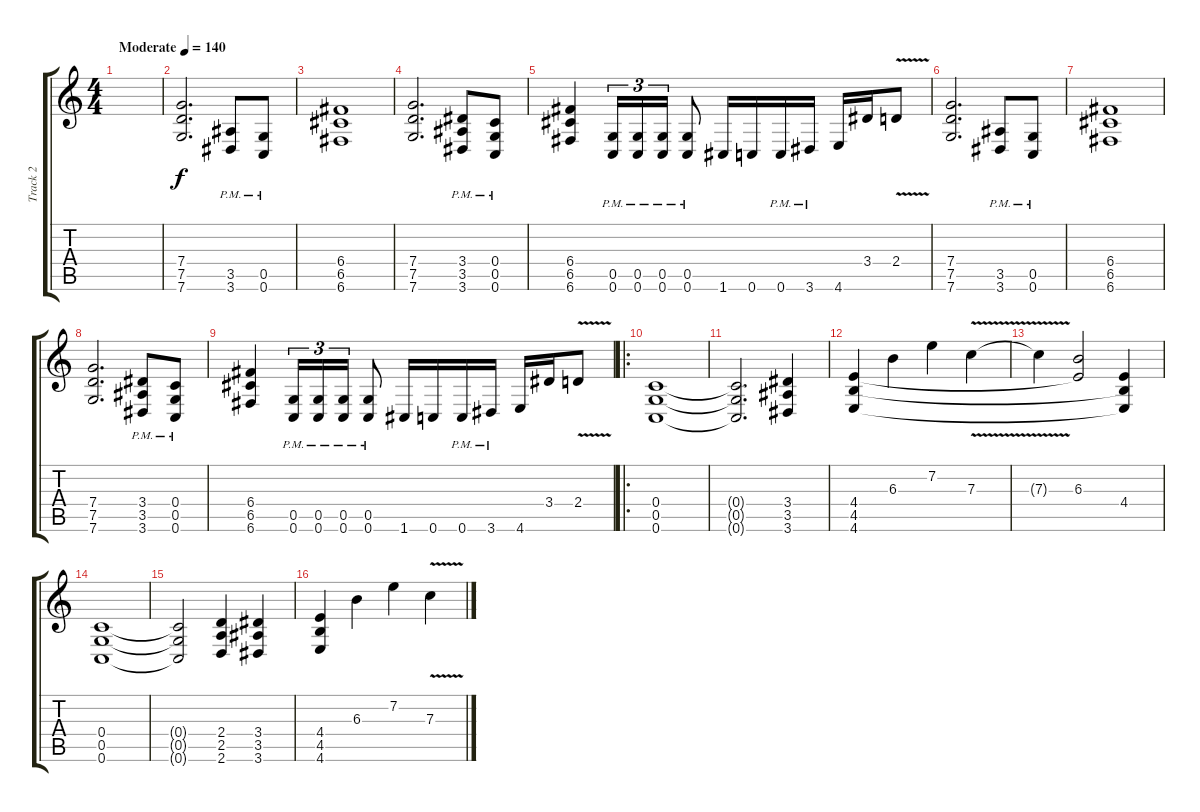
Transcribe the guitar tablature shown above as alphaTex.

\track ("Track 2" "Track 2") {instrument distortionguitar}
\staff {score tabs}
\tuning (D4 A3 F3 C3 G2 C2) {hide}
\ts (4 4)
\tempo (140 "Moderate")
\clef g2
\ks c
|
(7.4 7.5 7.6).2{d} (3.5{pm} 3.6{pm}).8 (0.5{pm} 0.6{pm}).8 |
(6.4 6.5 6.6).1 |
(7.4 7.5 7.6).2{d} (3.4{pm} 3.5{pm} 3.6{pm}).8 (0.4{pm} 0.5{pm} 0.6{pm}).8 |
(6.4 6.5 6.6).4 (0.5{pm} 0.6{pm}).16{tu (3 2)} (0.5{pm} 0.6{pm}).16{tu (3 2)} (0.5{pm} 0.6).16{tu (3 2)} (0.5{pm} 0.6{pm}).8 1.6.16 0.6.16 0.6{pm}.16 3.6{pm}.16 4.6.16 3.4.16 2.4{v}.8 |
(7.4 7.5 7.6).2{d} (3.5{pm} 3.6{pm}).8 (0.5{pm} 0.6{pm}).8 |
(6.4 6.5 6.6).1 |
(7.4 7.5 7.6).2{d} (3.4{pm} 3.5{pm} 3.6{pm}).8 (0.4{pm} 0.5{pm} 0.6{pm}).8 |
(6.4 6.5 6.6).4 (0.5{pm} 0.6{pm}).16{tu (3 2)} (0.5{pm} 0.6{pm}).16{tu (3 2)} (0.5{pm} 0.6).16{tu (3 2)} (0.5{pm} 0.6{pm}).8 1.6.16 0.6.16 0.6{pm}.16 3.6{pm}.16 4.6.16 3.4.16 2.4{v}.8 |
\ro
(0.4 0.5 0.6).1 |
(0.4{t} 0.5{t} 0.6{t}).2{d} (3.4 3.5 3.6).4 |
(4.4 4.5 4.6).4 6.3.4 7.2.4 7.3{v}.4 |
7.3{t}.4 (6.3 4.4{t}).2 (4.4 4.5{t} 4.6{t}).4 |
(0.4 0.5 0.6).1 |
(0.4{t} 0.5{t} 0.6{t}).2 (2.4 2.5 2.6).4 (3.4 3.5 3.6).4 |
(4.4 4.5 4.6).4 6.3.4 7.2.4 7.3{v}.4
